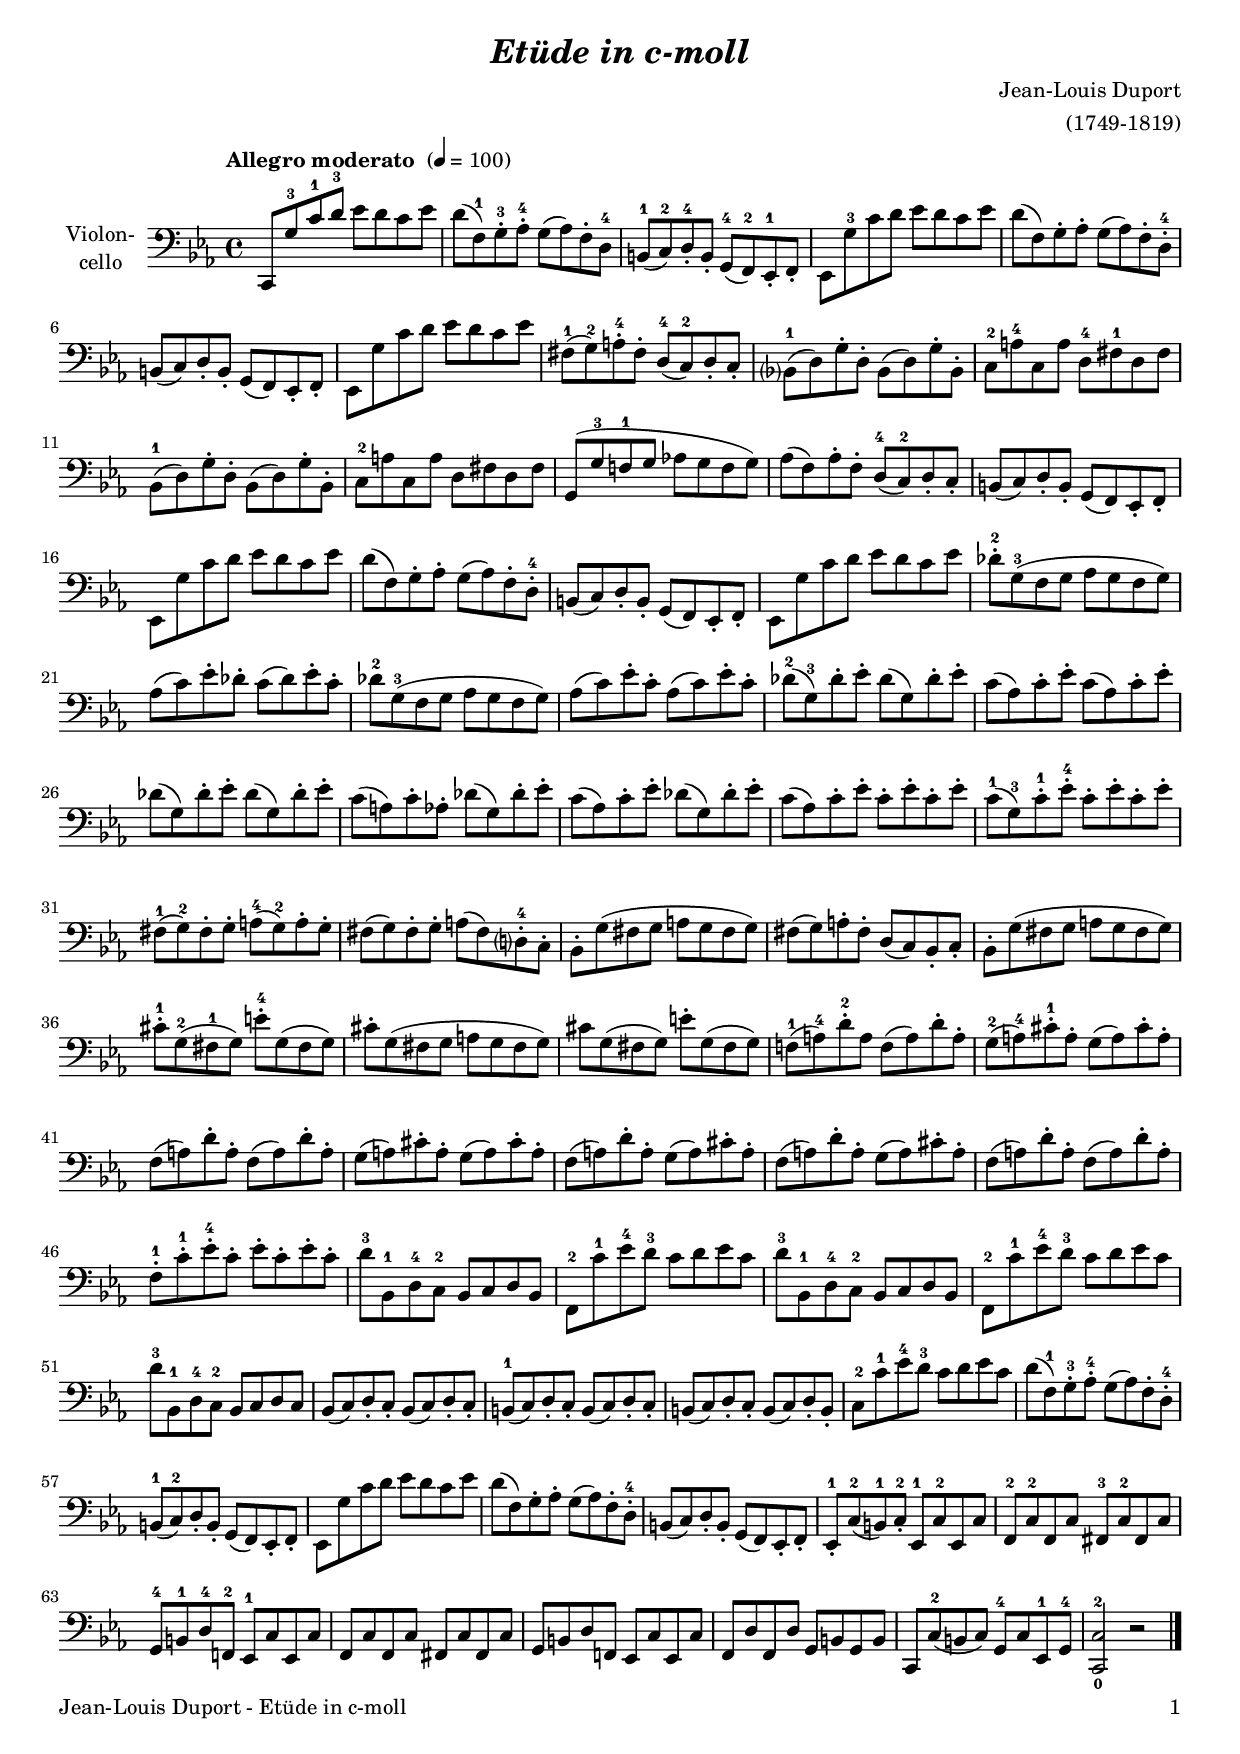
\version "2.24.3"
\include "deutsch.ly"

#(set-global-staff-size 18.25)

\header {
  title     = \markup \bold \italic "Etüde in c-moll"
  composer  = "Jean-Louis Duport"
  arranger  = "(1749-1819)"
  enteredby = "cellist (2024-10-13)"
%  piece     = ""
}

voiceconsts = {
  \key c \minor
  \time 4/4
  \clef "bass"
%  \numericTimeSignature
  \compressEmptyMeasures
  % Set default beaming for all staves
%  \set Timing.beamExceptions = #'()
%  \set Timing.baseMoment     = #(ly:make-moment 1 4)
%  \set Timing.beatStructure  = #'(1 1 1)
  \tempo "Allegro moderato " 4=100
}

mist = "string ensemble 1"
mivl = "violin"
miba = "cello"
mipz = "pizzicato strings"

va = \relative c, {
  \voiceconsts

  c8 g''-3 c-1 d-3 es d c es
  d( f,)-1 g-.-3 as-.-4 g( as) f-. d-4
  h(-1 c)-2 d-.-4 h-. g(-4 f)-2 es-.-1 f-.
  es g'-3 c d es d c es

  d( f,) g-. as-. g( as) f-. d-.-4
  h( c) d-. h-. g( f) es-. f-.
  es g' c d es d c es
  fis,(-1 g)-2 a-.-4 fis-. d(-4 c)-2 d-. c-.
  b?(-1 d) g-. d-. b( d) g-. b,-.

  c-2 a'-4 c, a' d,-4 fis-1 d fis
  b,(-1 d) g-. d-. b( d) g-. b,-.
  c-2 a' c, a' d, fis d fis
  g,( g'-3 f!-1 g as! g f g)
  as( f) as-. f-. d(-4 c)-2 d-. c-.

  h( c) d-. h-. g( f) es-. f-.
  es g' c d es d c es
  d( f,) g-. as-. g( as) f-. d-.-4
  h( c) d-. h-. g( f) es-. f-.
  es g' c d es d c es

  des-.-2 g,(-3 f g as g f g)
  as( c) es-. des-. c( des) es-. c-.
  des-2 g,(-3 f g as g f g)
  as( c) es-. c-. as( c) es-. c-.
  des(-2 g,)-3 des'-. es-. des( g,) des'-. es-.

  c( as) c-. es-. c( as) c-. es-.
  des( g,) des'-. es-. des( g,) des'-. es-.
  c( a) c-. as-. des( g,) des'-. es-.
  c( as) c-. es-. des( g,) des'-. es-.
  c( as) c-. es-. c-. es-. c-. es-.

  c(-1 g)-3 c-.-1 es-.-4 c-. es-. c-. es-.
  fis,(-1 g)-2 fis-. g-. a(-4 g)-2 a-. g-.
  fis( g) fis-. g-. a( fis) d?-.-4 c-.
  b-. g'( fis g a g fis g)

  fis( g) a-. fis-. d( c) b-. c-.
  b-. g'( fis g a g fis g)
  cis-.-1 g(-2 fis-1 g) e'-.-4 g,( fis g)
  cis-. g( fis g a g fis g)

  cis g( fis g) e'-. g,( fis g)
  f!(-1 a)-4 d-.-2 a f( a) d-. a-.
  g(-2 a)-4 cis-.-1 a-. g( a) cis-. a-.
  f( a) d-. a-. f( a) d-. a-.

  g( a) cis-. a-. g( a) cis-. a-.
  f( a) d-. a-. g( a) cis-. a-.
  f( a) d-. a-. g( a) cis-. a-.
  f( a) d-. a-. f( a) d-. a-.

  f-.-1 c'-.-1 es-.-4 c-. es-. c-. es-. c-.
  d-3 b,-1 d-4 c-2 b c d b
  f-2 c''-1 es-4 d-3 c d es c
  d-3 b,-1 d-4 c-2 b c d b

  f-2 c''-1 es-4 d-3 c d es c
  d-3 b,-1 d-4 c-2 b c d c
  b( c) d-. c-. b( c) d-. c-.
  h(-1 c) d-. c-. h( c) d-. c-.
  h( c) d-. c-. h( c) d-. h-.

  c-2 c'-1 es-4 d-3 c d es c
  d( f,)-1 g-.-3 as-.-4 g( as) f-. d-.-4
  h(-1 c)-2 d-. h-. g( f) es-. f-.
  es g' c d es d c es
  d( f,) g-. as-. g( as) f-. d-.-4

  h( c) d-. h-. g( f) es-. f-.
  es-.-1 c'(-2 h)-1 c-.-2 es,-1 c'-2 es, c'
  f,-2 c'-2 f, c' fis,-3 c'-2 fis, c'
  g-4 h-1 d-4 f,!-2 es-1 c' es, c'

  f, c' f, c' fis, c' fis, c'
  g h d f,! es c' es, c'
  f, d' f, d' g, h g h
  c, c'(-2 h c) g-4 c es,-1 g-4
  <c,-0 c'-2>2 r\bar "|."
}


music = \new StaffGroup <<
      \new Staff {
	\set Staff.midiInstrument = \mist
	\set Staff.instrumentName = \markup \center-column { "Violon-" "cello" }
	\transpose c c { \va }
      }
>>

\book {
   \paper {
    print-page-number = ##t
    print-first-page-number = ##t
    ragged-last-bottom = ##f
    oddHeaderMarkup = \markup \null
    evenHeaderMarkup = \markup \null
    oddFooterMarkup = \markup {
      \fill-line {
        \if \should-print-page-number
        "Jean-Louis Duport - Etüde in c-moll" \fromproperty #'page:page-number-string
      }
    }
    evenFooterMarkup = \oddFooterMarkup
  } \score {
    \music
    \layout {}
  }

  \score {
    \unfoldRepeats \music

    \midi {
      \context {
        \Score
      }
    }
  }
}
